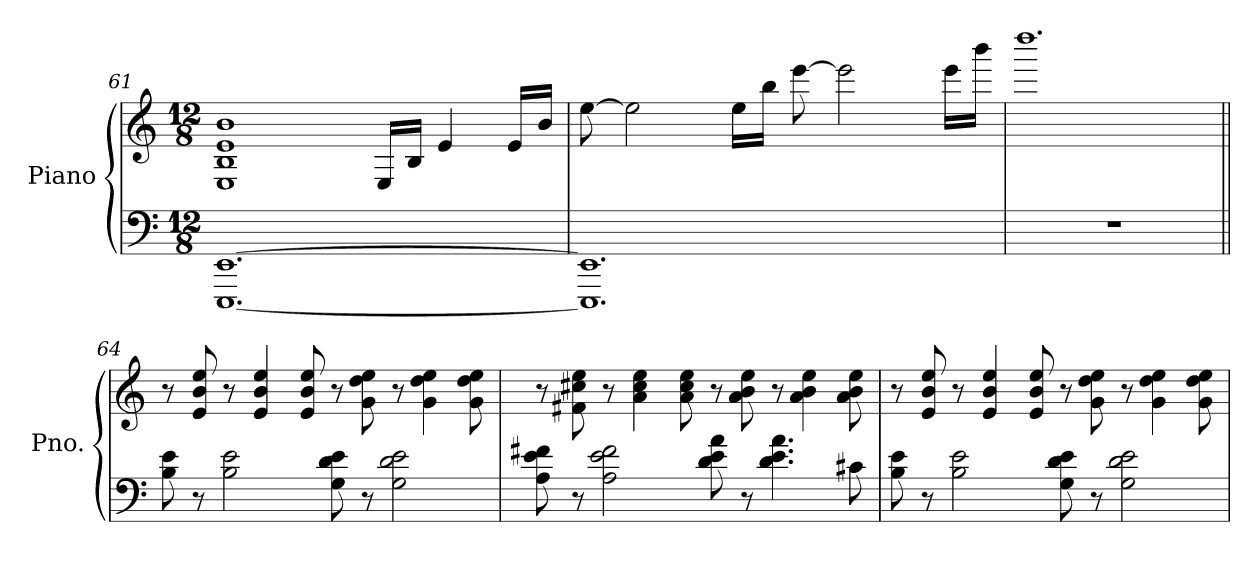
**kern	**kern
*part1	*part1
*staff2	*staff1
*I"Piano	*
*I'Pno.	*
!!LO:LB:g=z
*clefF4	*clefG2
*k[]	*k[]
*M12/8	*M12/8
=61	=61
[1.EEE [1.EE	1E 1B 1e 1b
.	16E/LL
.	16B/JJ
.	4e/
.	16e/LL
.	16b/JJ
=62	=62
1.EEE] 1.EE]	[8ee\
.	2ee\]
.	16ee\LL
.	16bb\JJ
.	[8eee\
.	2eee\]
.	16eee\LL
.	16bbb\JJ
=63	=63
1.r	1.dddd
=64||	=64||
8B\ 8e\	8r
8r	8e/ 8b/ 8ee/
2B\ 2e\	8r
.	4e/ 4b/ 4ee/
.	8e/ 8b/ 8ee/
8G\ 8d\ 8e\	8r
8r	8g\ 8dd\ 8ee\
2G\ 2d\ 2e\	8r
.	4g\ 4dd\ 4ee\
.	8g\ 8dd\ 8ee\
!!LO:LB:g=z
=65	=65
8A\ 8e\ 8f#X\	8r
8r	8f#X\ 8cc#X\ 8ee\
2A\ 2e\ 2f#\	8r
.	4a\ 4cc#\ 4ee\
.	8a\ 8cc#\ 8ee\
8d\ 8e\ 8a\	8r
8r	8a\ 8b\ 8ee\
4.d\ 4.e\ 4.a\	8r
.	4a\ 4b\ 4ee\
8c#X\	8a\ 8b\ 8ee\
=66	=66
8B\ 8e\	8r
8r	8e/ 8b/ 8ee/
2B\ 2e\	8r
.	4e/ 4b/ 4ee/
.	8e/ 8b/ 8ee/
8G\ 8d\ 8e\	8r
8r	8g\ 8dd\ 8ee\
2G\ 2d\ 2e\	8r
.	4g\ 4dd\ 4ee\
.	8g\ 8dd\ 8ee\
=	=
*-	*-
